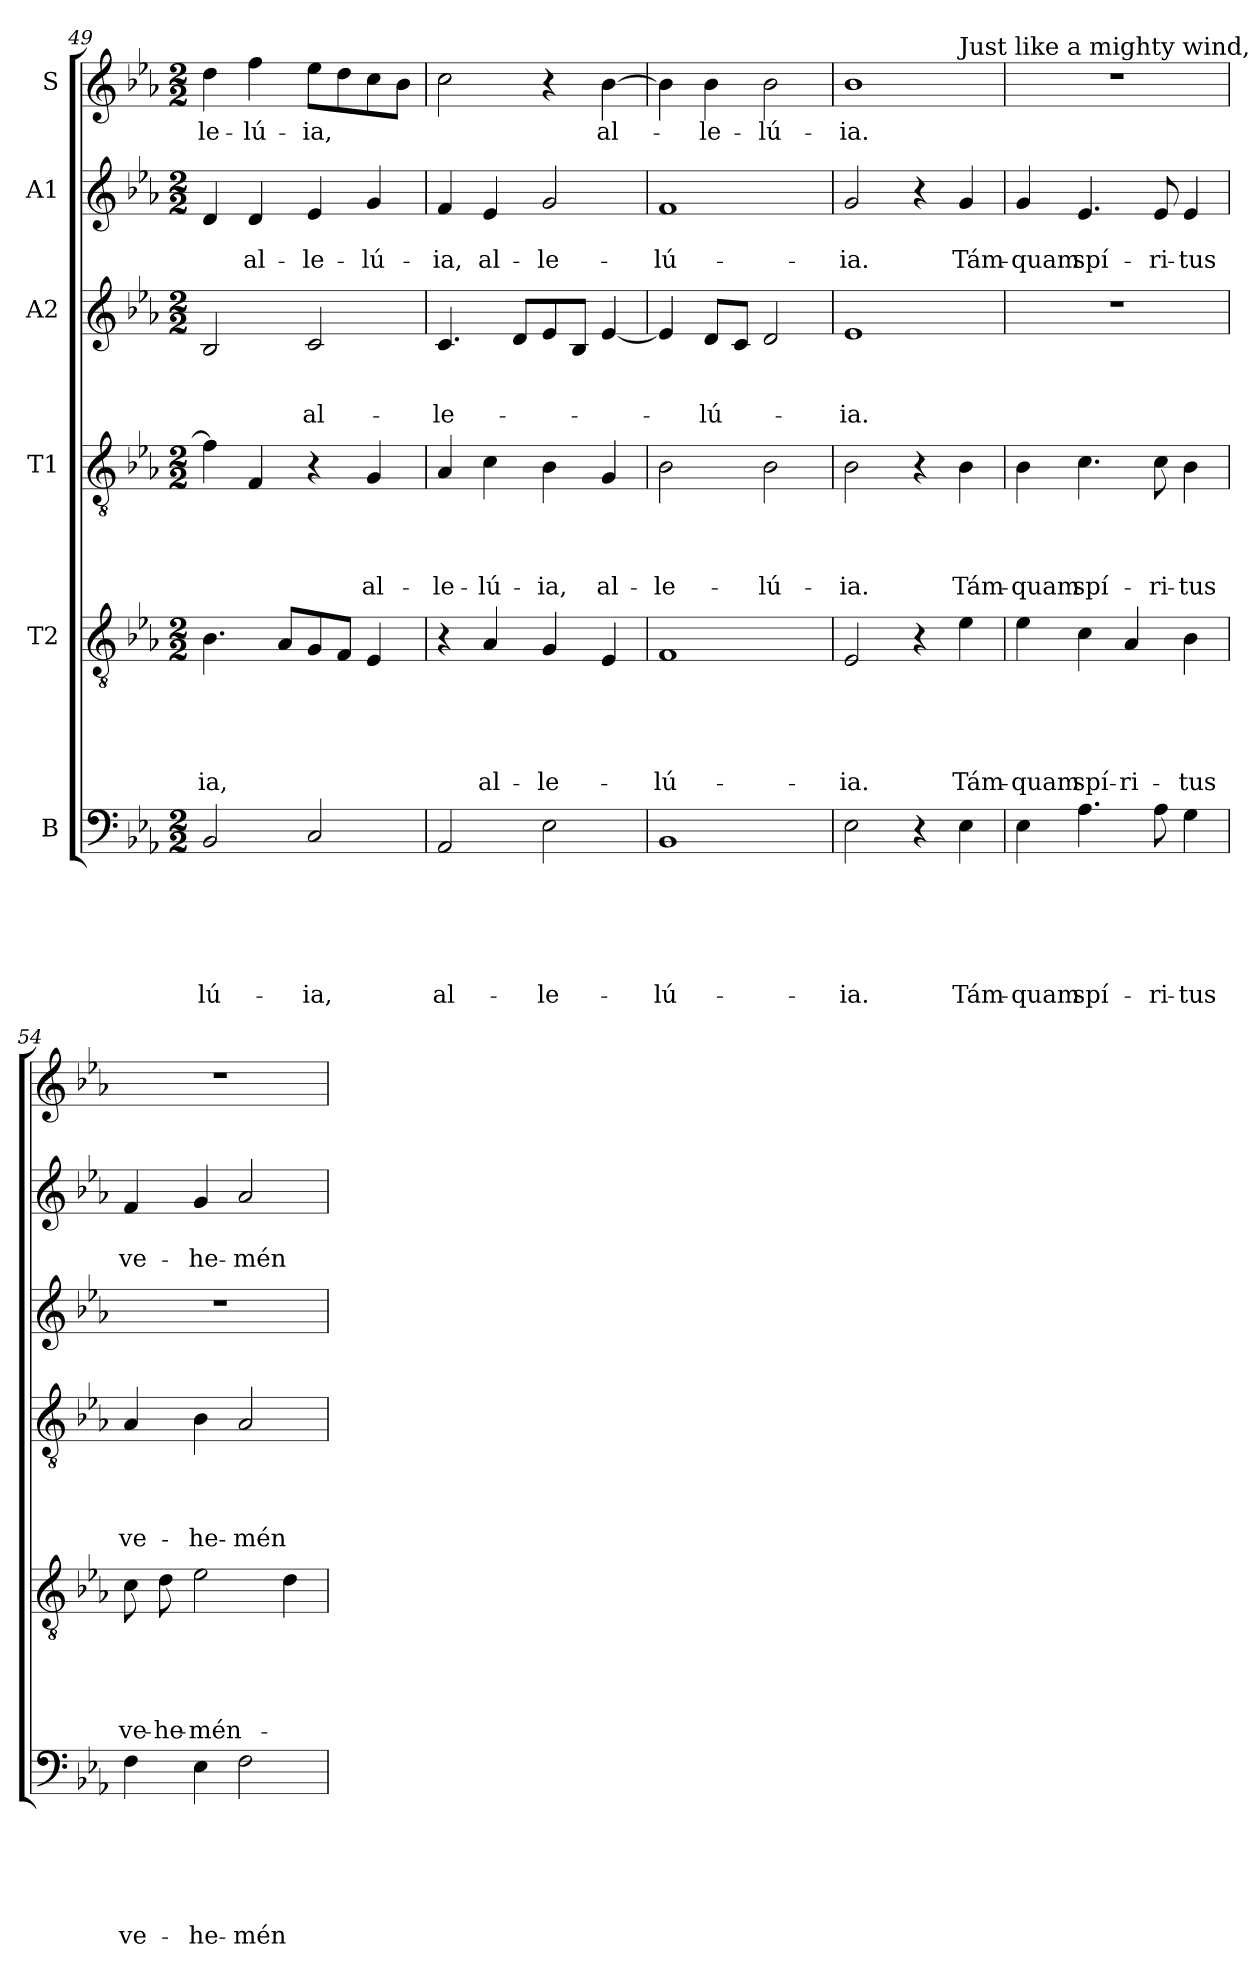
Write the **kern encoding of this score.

**kern	**text	**text	**text	**text	**text	**text	**kern	**text	**text	**text	**text	**text	**kern	**text	**text	**text	**text	**kern	**text	**text	**text	**kern	**text	**text	**kern	**text
*part6	*part6	*part6	*part6	*part6	*part6	*part6	*part5	*part5	*part5	*part5	*part5	*part5	*part4	*part4	*part4	*part4	*part4	*part3	*part3	*part3	*part3	*part2	*part2	*part2	*part1	*part1
*staff6	*staff6	*staff6	*staff6	*staff6	*staff6	*staff6	*staff5	*staff5	*staff5	*staff5	*staff5	*staff5	*staff4	*staff4	*staff4	*staff4	*staff4	*staff3	*staff3	*staff3	*staff3	*staff2	*staff2	*staff2	*staff1	*staff1
*I"B	*	*	*	*	*	*	*I"T2	*	*	*	*	*	*I"T1	*	*	*	*	*I"A2	*	*	*	*I"A1	*	*	*I"S	*
*clefF4	*	*	*	*	*	*	*clefGv2	*	*	*	*	*	*clefGv2	*	*	*	*	*clefG2	*	*	*	*clefG2	*	*	*clefG2	*
*k[b-e-a-]	*	*	*	*	*	*	*k[b-e-a-]	*	*	*	*	*	*k[b-e-a-]	*	*	*	*	*k[b-e-a-]	*	*	*	*k[b-e-a-]	*	*	*k[b-e-a-]	*
*E-:	*	*	*	*	*	*	*E-:	*	*	*	*	*	*E-:	*	*	*	*	*E-:	*	*	*	*E-:	*	*	*E-:	*
*M2/2	*	*	*	*	*	*	*M2/2	*	*	*	*	*	*M2/2	*	*	*	*	*M2/2	*	*	*	*M2/2	*	*	*M2/2	*
=49	=49	=49	=49	=49	=49	=49	=49	=49	=49	=49	=49	=49	=49	=49	=49	=49	=49	=49	=49	=49	=49	=49	=49	=49	=49	=49
!	!	!	!	!	!	!LO:LY:b	!	!	!	!	!	!LO:LY:b	!	!	!	!	!	!	!	!	!	!	!	!	!	!LO:LY:b
2BB-/	.	.	.	.	.	-lú-	4.B-\	.	.	.	.	-ia,	4f\]	.	.	.	.	2B-/	.	.	.	4d/	.	.	4dd\	-le-
!	!	!	!	!	!	!	!	!	!	!	!	!	!	!	!	!	!	!	!	!	!	!	!	!LO:LY:b	!	!LO:LY:b
.	.	.	.	.	.	.	.	.	.	.	.	.	4F/	.	.	.	.	.	.	.	.	4d/	.	al-	4ff\	-lú-
.	.	.	.	.	.	.	8A-/L	.	.	.	.	.	.	.	.	.	.	.	.	.	.	.	.	.	.	.
!	!	!	!	!	!	!LO:LY:b	!	!	!	!	!	!	!	!	!	!	!	!	!	!	!LO:LY:b	!	!	!LO:LY:b	!	!LO:LY:b
2C/	.	.	.	.	.	-ia,	8G/	.	.	.	.	.	4r	.	.	.	.	2c/	.	.	al-	4e-/	.	-le-	8ee-\L	-ia,
.	.	.	.	.	.	.	8F/J	.	.	.	.	.	.	.	.	.	.	.	.	.	.	.	.	.	8dd\	.
!	!	!	!	!	!	!	!	!	!	!	!	!	!	!	!	!	!LO:LY:b	!	!	!	!	!	!	!LO:LY:b	!	!
.	.	.	.	.	.	.	4E-/	.	.	.	.	.	4G/	.	.	.	al-	.	.	.	.	4g/	.	-lú-	8cc\	.
.	.	.	.	.	.	.	.	.	.	.	.	.	.	.	.	.	.	.	.	.	.	.	.	.	8b-\J	.
=50	=50	=50	=50	=50	=50	=50	=50	=50	=50	=50	=50	=50	=50	=50	=50	=50	=50	=50	=50	=50	=50	=50	=50	=50	=50	=50
!	!	!	!	!	!	!LO:LY:b	!	!	!	!	!	!	!	!	!	!	!LO:LY:b	!	!	!	!LO:LY:b	!	!	!LO:LY:b	!	!
2AA-/	.	.	.	.	.	al-	4r	.	.	.	.	.	4A-/	.	.	.	-le-	4.c/	.	.	-le-	4f/	.	-ia,	2cc\	.
!	!	!	!	!	!	!	!	!	!	!	!	!LO:LY:b	!	!	!	!	!LO:LY:b	!	!	!	!	!	!	!LO:LY:b	!	!
.	.	.	.	.	.	.	4A-/	.	.	.	.	al-	4c\	.	.	.	-lú-	.	.	.	.	4e-/	.	al-	.	.
.	.	.	.	.	.	.	.	.	.	.	.	.	.	.	.	.	.	8d/L	.	.	.	.	.	.	.	.
!	!	!	!	!	!	!LO:LY:b	!	!	!	!	!	!LO:LY:b	!	!	!	!	!LO:LY:b	!	!	!	!	!	!	!LO:LY:b	!	!
2E-\	.	.	.	.	.	-le-	4G/	.	.	.	.	-le-	4B-\	.	.	.	-ia,	8e-/	.	.	.	2g/	.	-le-	4r	.
.	.	.	.	.	.	.	.	.	.	.	.	.	.	.	.	.	.	8B-/J	.	.	.	.	.	.	.	.
!	!	!	!	!	!	!	!	!	!	!	!	!	!	!	!	!	!LO:LY:b	!	!	!	!	!	!	!	!	!LO:LY:b
.	.	.	.	.	.	.	4E-/	.	.	.	.	.	4G/	.	.	.	al-	[4e-/	.	.	.	.	.	.	[4b-\	al-
=51	=51	=51	=51	=51	=51	=51	=51	=51	=51	=51	=51	=51	=51	=51	=51	=51	=51	=51	=51	=51	=51	=51	=51	=51	=51	=51
!	!	!	!	!	!	!LO:LY:b	!	!	!	!	!	!LO:LY:b	!	!	!	!	!LO:LY:b	!	!	!	!	!	!	!LO:LY:b	!	!
1BB-	.	.	.	.	.	-lú-	1F	.	.	.	.	-lú-	2B-\	.	.	.	-le-	4e-/]	.	.	.	1f	.	-lú-	4b-\]	.
!	!	!	!	!	!	!	!	!	!	!	!	!	!	!	!	!	!	!	!	!	!LO:LY:b	!	!	!	!	!LO:LY:b
.	.	.	.	.	.	.	.	.	.	.	.	.	.	.	.	.	.	8d/L	.	.	-lú-	.	.	.	4b-\	-le-
.	.	.	.	.	.	.	.	.	.	.	.	.	.	.	.	.	.	8c/J	.	.	.	.	.	.	.	.
!	!	!	!	!	!	!	!	!	!	!	!	!	!	!	!	!	!LO:LY:b	!	!	!	!	!	!	!	!	!LO:LY:b
.	.	.	.	.	.	.	.	.	.	.	.	.	2B-\	.	.	.	-lú-	2d/	.	.	.	.	.	.	2b-\	-lú-
=52	=52	=52	=52	=52	=52	=52	=52	=52	=52	=52	=52	=52	=52	=52	=52	=52	=52	=52	=52	=52	=52	=52	=52	=52	=52	=52
!	!	!	!	!	!	!LO:LY:b	!	!	!	!	!	!LO:LY:b	!	!	!	!	!LO:LY:b	!	!	!	!LO:LY:b	!	!	!LO:LY:b	!	!LO:LY:b
*	*	*	*	*	*	*	*	*	*	*	*	*	*	*	*	*	*	*	*	*	*	*	*	*	*^	*
2E-\	.	.	.	.	.	-ia.	2E-/	.	.	.	.	-ia.	2B-\	.	.	.	-ia.	1e-	.	.	-ia.	2g/	.	-ia.	1b-	2.ryy	-ia.
4r	.	.	.	.	.	.	4r	.	.	.	.	.	4r	.	.	.	.	.	.	.	.	4r	.	.	.	.	.
!	!	!	!	!	!	!	!	!	!	!	!	!	!	!	!	!	!	!	!	!	!	!	!	!	!	!LO:TX:a:t=Just like a mighty wind,	!
!	!	!	!	!	!	!LO:LY:b	!	!	!	!	!	!LO:LY:b	!	!	!	!	!LO:LY:b	!	!	!	!	!	!	!LO:LY:b	!	!	!
4E-\	.	.	.	.	.	Tám-	4e-\	.	.	.	.	Tám-	4B-\	.	.	.	Tám-	.	.	.	.	4g/	.	Tám-	.	4ryy	.
!!LO:PB:g=z
=53	=53	=53	=53	=53	=53	=53	=53	=53	=53	=53	=53	=53	=53	=53	=53	=53	=53	=53	=53	=53	=53	=53	=53	=53	=53	=53	=53
!	!	!	!	!	!	!LO:LY:b	!	!	!	!	!	!LO:LY:b	!	!	!	!	!LO:LY:b	!	!	!	!	!	!	!LO:LY:b	!	!	!
*	*	*	*	*	*	*	*	*	*	*	*	*	*	*	*	*	*	*	*	*	*	*	*	*	*v	*v	*
4E-\	.	.	.	.	.	-quam	4e-\	.	.	.	.	-quam	4B-\	.	.	.	-quam	1r	.	.	.	4g/	.	-quam	1r	.
!	!	!	!	!	!	!LO:LY:b	!	!	!	!	!	!LO:LY:b	!	!	!	!	!LO:LY:b	!	!	!	!	!	!	!LO:LY:b	!	!
4.A-\	.	.	.	.	.	spí-	4c\	.	.	.	.	spí-	4.c\	.	.	.	spí-	.	.	.	.	4.e-/	.	spí-	.	.
!	!	!	!	!	!	!	!	!	!	!	!	!LO:LY:b	!	!	!	!	!	!	!	!	!	!	!	!	!	!
.	.	.	.	.	.	.	4A-/	.	.	.	.	-ri-	.	.	.	.	.	.	.	.	.	.	.	.	.	.
!	!	!	!	!	!	!LO:LY:b	!	!	!	!	!	!	!	!	!	!	!LO:LY:b	!	!	!	!	!	!	!LO:LY:b	!	!
8A-\	.	.	.	.	.	-ri-	.	.	.	.	.	.	8c\	.	.	.	-ri-	.	.	.	.	8e-/	.	-ri-	.	.
!	!	!	!	!	!	!LO:LY:b	!	!	!	!	!	!LO:LY:b	!	!	!	!	!LO:LY:b	!	!	!	!	!	!	!LO:LY:b	!	!
4G\	.	.	.	.	.	-tus	4B-\	.	.	.	.	-tus	4B-\	.	.	.	-tus	.	.	.	.	4e-/	.	-tus	.	.
=54	=54	=54	=54	=54	=54	=54	=54	=54	=54	=54	=54	=54	=54	=54	=54	=54	=54	=54	=54	=54	=54	=54	=54	=54	=54	=54
!	!	!	!	!	!	!LO:LY:b	!	!	!	!	!	!LO:LY:b	!	!	!	!	!LO:LY:b	!	!	!	!	!	!	!LO:LY:b	!	!
4F\	.	.	.	.	.	ve-	8c\	.	.	.	.	ve-	4A-/	.	.	.	ve-	1r	.	.	.	4f/	.	ve-	1r	.
!	!	!	!	!	!	!	!	!	!	!	!	!LO:LY:b	!	!	!	!	!	!	!	!	!	!	!	!	!	!
.	.	.	.	.	.	.	8d\	.	.	.	.	-he-	.	.	.	.	.	.	.	.	.	.	.	.	.	.
!	!	!	!	!	!	!LO:LY:b	!	!	!	!	!	!LO:LY:b	!	!	!	!	!LO:LY:b	!	!	!	!	!	!	!LO:LY:b	!	!
4E-\	.	.	.	.	.	-he-	2e-\	.	.	.	.	-mén-	4B-\	.	.	.	-he-	.	.	.	.	4g/	.	-he-	.	.
!	!	!	!	!	!	!LO:LY:b	!	!	!	!	!	!	!	!	!	!	!LO:LY:b	!	!	!	!	!	!	!LO:LY:b	!	!
2F\	.	.	.	.	.	-mén-	.	.	.	.	.	.	2A-/	.	.	.	-mén-	.	.	.	.	2a-/	.	-mén-	.	.
.	.	.	.	.	.	.	4d\	.	.	.	.	.	.	.	.	.	.	.	.	.	.	.	.	.	.	.
=	=	=	=	=	=	=	=	=	=	=	=	=	=	=	=	=	=	=	=	=	=	=	=	=	=	=
*-	*-	*-	*-	*-	*-	*-	*-	*-	*-	*-	*-	*-	*-	*-	*-	*-	*-	*-	*-	*-	*-	*-	*-	*-	*-	*-
